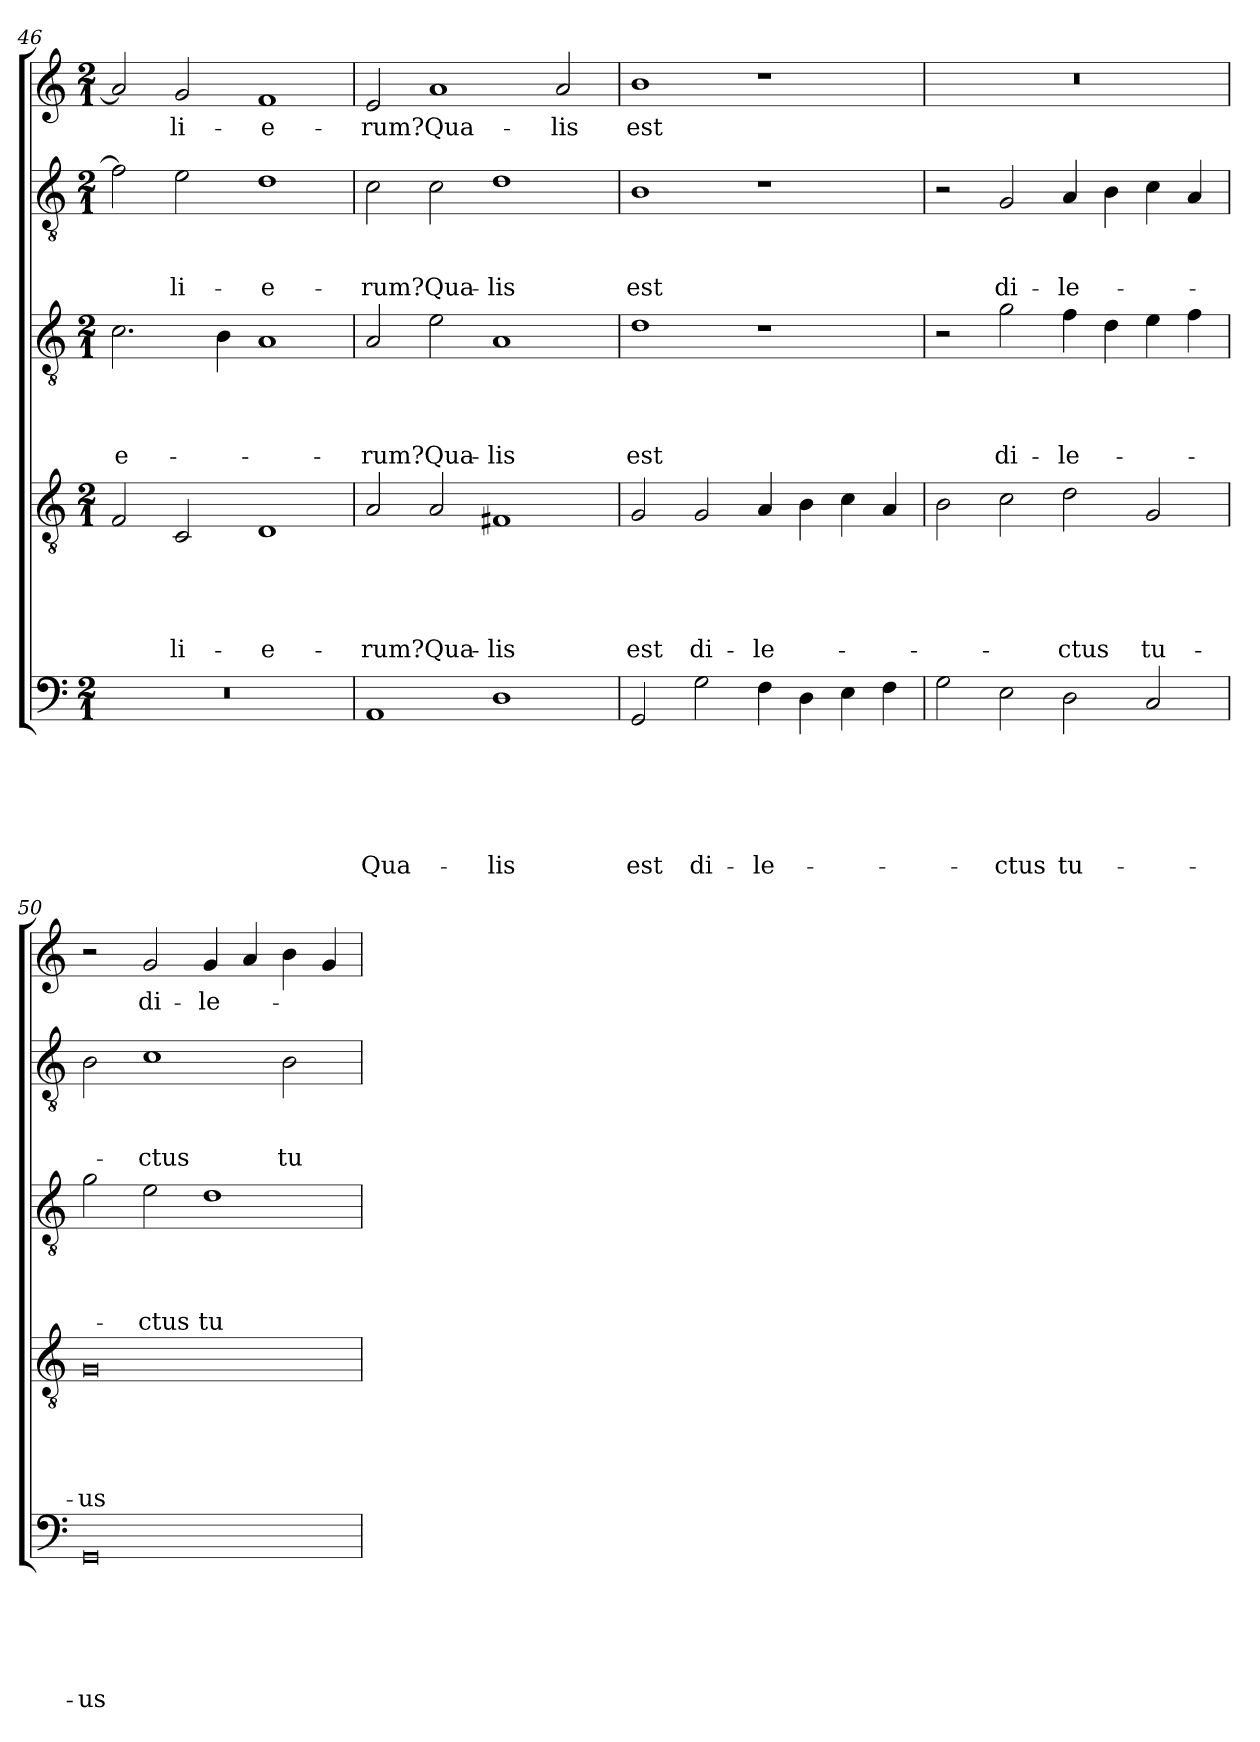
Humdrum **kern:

**kern	**text	**text	**text	**text	**text	**text	**kern	**text	**text	**text	**text	**text	**kern	**text	**text	**text	**text	**kern	**text	**text	**text	**kern	**text
*part5	*part5	*part5	*part5	*part5	*part5	*part5	*part4	*part4	*part4	*part4	*part4	*part4	*part3	*part3	*part3	*part3	*part3	*part2	*part2	*part2	*part2	*part1	*part1
*staff5	*staff5	*staff5	*staff5	*staff5	*staff5	*staff5	*staff4	*staff4	*staff4	*staff4	*staff4	*staff4	*staff3	*staff3	*staff3	*staff3	*staff3	*staff2	*staff2	*staff2	*staff2	*staff1	*staff1
*clefF4	*	*	*	*	*	*	*clefGv2	*	*	*	*	*	*clefGv2	*	*	*	*	*clefGv2	*	*	*	*clefG2	*
*k[]	*	*	*	*	*	*	*k[]	*	*	*	*	*	*k[]	*	*	*	*	*k[]	*	*	*	*k[]	*
*C:	*	*	*	*	*	*	*C:	*	*	*	*	*	*C:	*	*	*	*	*C:	*	*	*	*C:	*
*M2/1	*	*	*	*	*	*	*M2/1	*	*	*	*	*	*M2/1	*	*	*	*	*M2/1	*	*	*	*M2/1	*
=46	=46	=46	=46	=46	=46	=46	=46	=46	=46	=46	=46	=46	=46	=46	=46	=46	=46	=46	=46	=46	=46	=46	=46
!	!	!	!	!	!	!	!	!	!	!	!	!	!	!	!	!	!LO:LY:b	!	!	!	!	!	!
0r	.	.	.	.	.	.	2F/	.	.	.	.	.	2.c\	.	.	.	-e-	2f\]	.	.	.	2a/]	.
!	!	!	!	!	!	!	!	!	!	!	!	!LO:LY:b	!	!	!	!	!	!	!	!	!LO:LY:b	!	!LO:LY:b
.	.	.	.	.	.	.	2C/	.	.	.	.	-li-	.	.	.	.	.	2e\	.	.	-li-	2g/	-li-
.	.	.	.	.	.	.	.	.	.	.	.	.	4B\	.	.	.	.	.	.	.	.	.	.
!	!	!	!	!	!	!	!	!	!	!	!	!LO:LY:b	!	!	!	!	!	!	!	!	!LO:LY:b	!	!LO:LY:b
.	.	.	.	.	.	.	1D	.	.	.	.	-e-	1A	.	.	.	.	1d	.	.	-e-	1f	-e-
=47	=47	=47	=47	=47	=47	=47	=47	=47	=47	=47	=47	=47	=47	=47	=47	=47	=47	=47	=47	=47	=47	=47	=47
!	!	!	!	!	!	!LO:LY:b	!	!	!	!	!	!LO:LY:b	!	!	!	!	!LO:LY:b	!	!	!	!LO:LY:b	!	!LO:LY:b
1AA	.	.	.	.	.	Qua-	2A/	.	.	.	.	-rum?	2A/	.	.	.	-rum?	2c\	.	.	-rum?	2e/	-rum?
!	!	!	!	!	!	!	!	!	!	!	!	!LO:LY:b	!	!	!	!	!LO:LY:b	!	!	!	!LO:LY:b	!	!LO:LY:b
.	.	.	.	.	.	.	2A/	.	.	.	.	Qua-	2e\	.	.	.	Qua-	2c\	.	.	Qua-	1a	Qua-
!	!	!	!	!	!	!LO:LY:b	!	!	!	!	!	!LO:LY:b	!	!	!	!	!LO:LY:b	!	!	!	!LO:LY:b	!	!
1D	.	.	.	.	.	-lis	1F#X	.	.	.	.	-lis	1A	.	.	.	-lis	1d	.	.	-lis	.	.
!	!	!	!	!	!	!	!	!	!	!	!	!	!	!	!	!	!	!	!	!	!	!	!LO:LY:b
.	.	.	.	.	.	.	.	.	.	.	.	.	.	.	.	.	.	.	.	.	.	2a/	-lis
=48	=48	=48	=48	=48	=48	=48	=48	=48	=48	=48	=48	=48	=48	=48	=48	=48	=48	=48	=48	=48	=48	=48	=48
!	!	!	!	!	!	!LO:LY:b	!	!	!	!	!	!LO:LY:b	!	!	!	!	!LO:LY:b	!	!	!	!LO:LY:b	!	!LO:LY:b
2GG/	.	.	.	.	.	est	2G/	.	.	.	.	est	1d	.	.	.	est	1B	.	.	est	1b	est
!	!	!	!	!	!	!LO:LY:b	!	!	!	!	!	!LO:LY:b	!	!	!	!	!	!	!	!	!	!	!
2G\	.	.	.	.	.	di-	2G/	.	.	.	.	di-	.	.	.	.	.	.	.	.	.	.	.
!	!	!	!	!	!	!LO:LY:b	!	!	!	!	!	!LO:LY:b	!	!	!	!	!	!	!	!	!	!	!
4F\	.	.	.	.	.	-le-	4A/	.	.	.	.	-le-	1r	.	.	.	.	1r	.	.	.	1r	.
4D\	.	.	.	.	.	.	4B\	.	.	.	.	.	.	.	.	.	.	.	.	.	.	.	.
4E\	.	.	.	.	.	.	4c\	.	.	.	.	.	.	.	.	.	.	.	.	.	.	.	.
4F\	.	.	.	.	.	.	4A/	.	.	.	.	.	.	.	.	.	.	.	.	.	.	.	.
!!LO:PB:g=z
=49	=49	=49	=49	=49	=49	=49	=49	=49	=49	=49	=49	=49	=49	=49	=49	=49	=49	=49	=49	=49	=49	=49	=49
2G\	.	.	.	.	.	.	2B\	.	.	.	.	.	2r	.	.	.	.	2r	.	.	.	0r	.
!	!	!	!	!	!	!LO:LY:b	!	!	!	!	!	!	!	!	!	!	!LO:LY:b	!	!	!	!LO:LY:b	!	!
2E\	.	.	.	.	.	-ctus	2c\	.	.	.	.	.	2g\	.	.	.	di-	2G/	.	.	di-	.	.
!	!	!	!	!	!	!LO:LY:b	!	!	!	!	!	!LO:LY:b	!	!	!	!	!LO:LY:b	!	!	!	!LO:LY:b	!	!
2D\	.	.	.	.	.	tu-	2d\	.	.	.	.	-ctus	4f\	.	.	.	-le-	4A/	.	.	-le-	.	.
.	.	.	.	.	.	.	.	.	.	.	.	.	4d\	.	.	.	.	4B\	.	.	.	.	.
!	!	!	!	!	!	!	!	!	!	!	!	!LO:LY:b	!	!	!	!	!	!	!	!	!	!	!
2C/	.	.	.	.	.	.	2G/	.	.	.	.	tu-	4e\	.	.	.	.	4c\	.	.	.	.	.
.	.	.	.	.	.	.	.	.	.	.	.	.	4f\	.	.	.	.	4A/	.	.	.	.	.
=50	=50	=50	=50	=50	=50	=50	=50	=50	=50	=50	=50	=50	=50	=50	=50	=50	=50	=50	=50	=50	=50	=50	=50
!	!	!	!	!	!	!LO:LY:b	!	!	!	!	!	!LO:LY:b	!	!	!	!	!	!	!	!	!	!	!
0GG	.	.	.	.	.	-us	0G	.	.	.	.	-us	2g\	.	.	.	.	2B\	.	.	.	2r	.
!	!	!	!	!	!	!	!	!	!	!	!	!	!	!	!	!	!LO:LY:b	!	!	!	!LO:LY:b	!	!LO:LY:b
.	.	.	.	.	.	.	.	.	.	.	.	.	2e\	.	.	.	-ctus	1c	.	.	-ctus	2g/	di-
!	!	!	!	!	!	!	!	!	!	!	!	!	!	!	!	!	!LO:LY:b	!	!	!	!	!	!LO:LY:b
.	.	.	.	.	.	.	.	.	.	.	.	.	1d	.	.	.	tu-	.	.	.	.	4g/	-le-
.	.	.	.	.	.	.	.	.	.	.	.	.	.	.	.	.	.	.	.	.	.	4a/	.
!	!	!	!	!	!	!	!	!	!	!	!	!	!	!	!	!	!	!	!	!	!LO:LY:b	!	!
.	.	.	.	.	.	.	.	.	.	.	.	.	.	.	.	.	.	2B\	.	.	tu-	4b\	.
.	.	.	.	.	.	.	.	.	.	.	.	.	.	.	.	.	.	.	.	.	.	4g/	.
=	=	=	=	=	=	=	=	=	=	=	=	=	=	=	=	=	=	=	=	=	=	=	=
*-	*-	*-	*-	*-	*-	*-	*-	*-	*-	*-	*-	*-	*-	*-	*-	*-	*-	*-	*-	*-	*-	*-	*-
